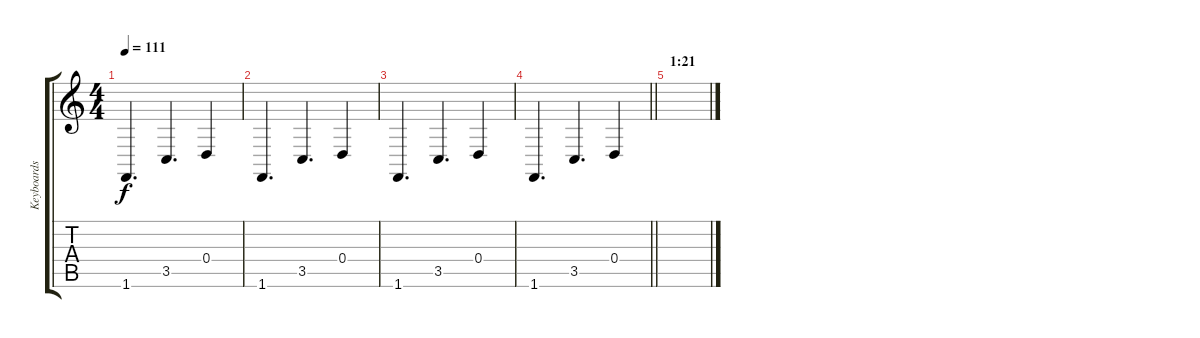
\track ("Keyboards 1 and Vocals" "Keyboards ") {instrument electricpiano1}
\staff {score tabs}
\tuning (E4 B3 G3 D3 A2 E2) {hide}
\ts (4 4)
\tempo 111
\clef g2
\ks c
1.6.4{d dy f} 3.5.4{d} 0.4.4 |
1.6.4{d} 3.5.4{d} 0.4.4 |
1.6.4{d} 3.5.4{d} 0.4.4 |
\barLineRight lightlight
1.6.4{d} 3.5.4{d} 0.4.4 |
\section ("" "1:21")
